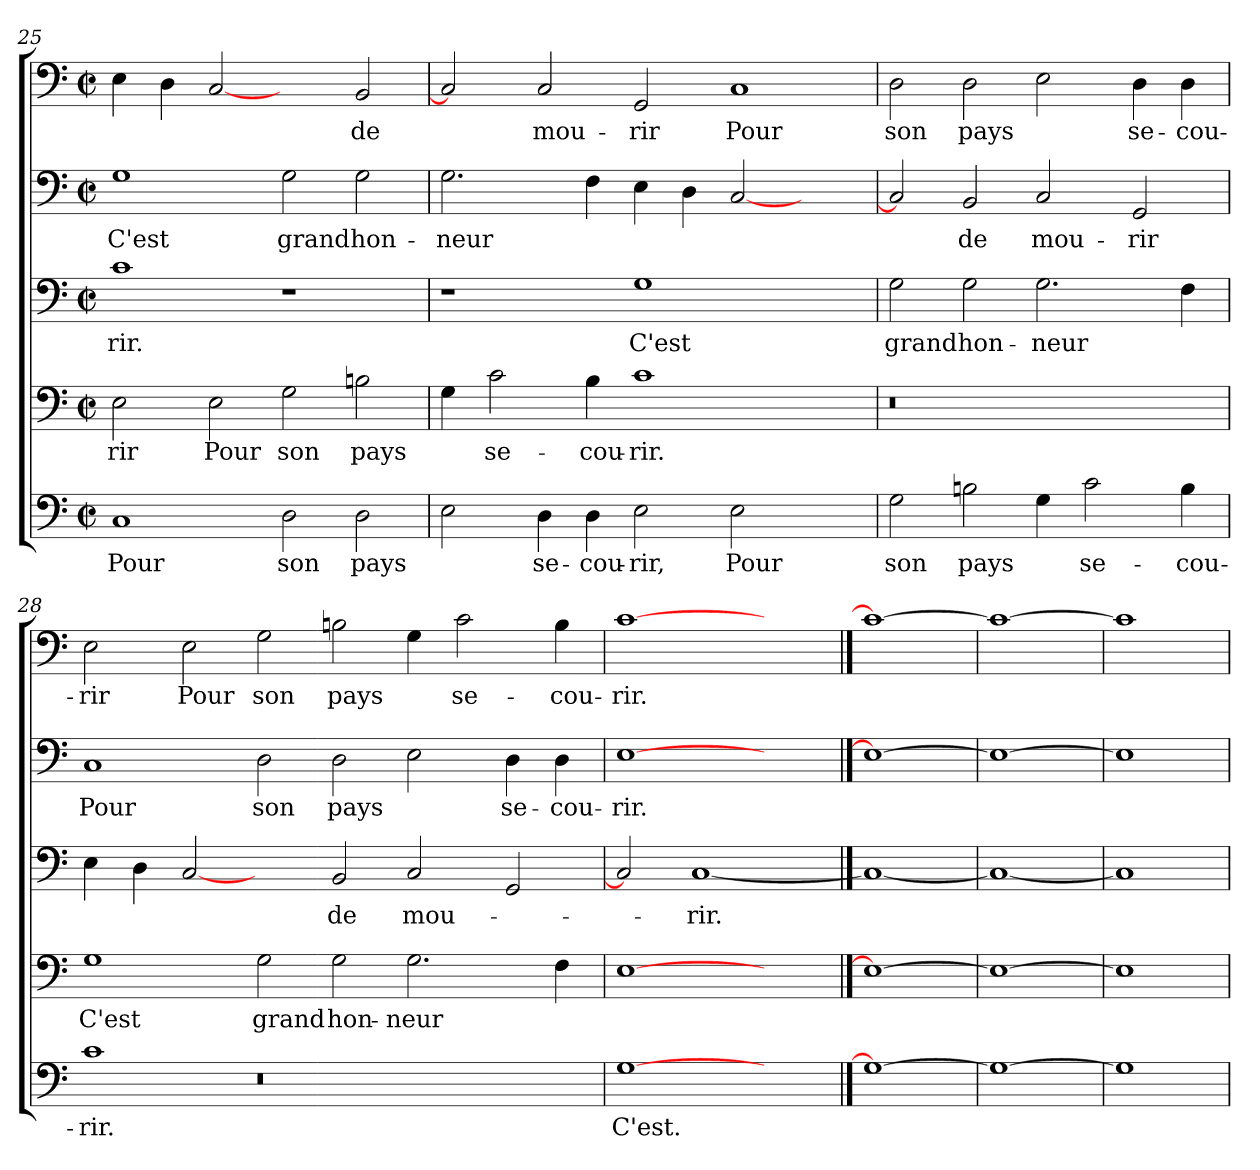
**kern	**text	**kern	**text	**kern	**text	**kern	**text	**kern	**text
*part5	*part5	*part4	*part4	*part3	*part3	*part2	*part2	*part1	*part1
*staff5	*staff5	*staff4	*staff4	*staff3	*staff3	*staff2	*staff2	*staff1	*staff1
*clefF4	*	*clefF4	*	*clefF4	*	*clefF4	*	*clefF4	*
*k[]	*	*k[]	*	*k[]	*	*k[]	*	*k[]	*
*C:	*	*C:	*	*C:	*	*C:	*	*C:	*
*M2/2	*	*M2/2	*	*M2/2	*	*M2/2	*	*M2/2	*
*met(c|)	*	*met(c|)	*	*met(c|)	*	*met(c|)	*	*met(c|)	*
=25	=25	=25	=25	=25	=25	=25	=25	=25	=25
1C/	Pour	2E\	-rir	1c\	-rir.	1G\	C'est	4E\	.
.	.	.	.	.	.	.	.	4D\	.
.	.	2E\	Pour	.	.	.	.	[2C/	.
2D\	son	2G\	son	1r	.	2G\	grand	2ryy	.
2D\	pays	2Bn\	pays	.	.	2G\	hon-	2BB/	de
!!LO:LB:g=z
=26	=26	=26	=26	=26	=26	=26	=26	=26	=26
2E\	.	4G\	.	1r	.	2.G\	-neur	2C/]	.
.	.	2c\	se-	.	.	.	.	.	.
4D\	se-	.	.	.	.	.	.	2C/	mou-
4D\	-cou-	4B\	-cou-	.	.	4F\	.	.	.
2E\	-rir,	1c\	-rir.	1G\	C'est	4E\	.	2GG/	-rir
.	.	.	.	.	.	4D\	.	.	.
2E\	Pour	.	.	.	.	[2C/	.	1C/	Pour
2ryy	.	2ryy	.	2ryy	.	2ryy	.	.	.
=27	=27	=27	=27	=27	=27	=27	=27	=27	=27
!	!	!LO:N:vis=0	!	!	!	!	!	!	!
2G\	son	1r	.	2G\	grand	2C/]	.	2D\	son
2Bn\	pays	.	.	2G\	hon-	2BB/	de	2D\	pays
4G\	.	1ryy	.	2.G\	-neur	2C/	mou-	2E\	.
2c\	se-	.	.	.	.	.	.	.	.
.	.	.	.	.	.	2GG/	-rir	4D\	se-
4B\	-cou-	.	.	4F\	.	.	.	4D\	-cou-
=28	=28	=28	=28	=28	=28	=28	=28	=28	=28
1c\	-rir.	1G\	C'est	4E\	.	1C/	Pour	2E\	-rir
.	.	.	.	4D\	.	.	.	.	.
.	.	.	.	[2C/	.	.	.	2E\	Pour
0r	.	2G\	grand	2ryy	.	2D\	son	2G\	son
.	.	2G\	hon-	2BB/	de	2D\	pays	2Bn\	pays
.	.	2.G\	-neur	2C/	mou-	2E\	.	4G\	.
.	.	.	.	.	.	.	.	2c\	se-
.	.	.	.	2GG/	.	4D\	se-	.	.
.	.	4F\	.	.	.	4D\	-cou-	4B\	-cou-
=29	=29	=29	=29	=29	=29	=29	=29	=29	=29
[1G\	C'est.	[1E\	.	2C/]	.	[1E\	-rir.	[1c\	-rir.
.	.	.	.	[1C/	-rir.	.	.	.	.
2ryy	.	2ryy	.	.	.	2ryy	.	2ryy	.
==30	==30	==30	==30	==30	==30	==30	==30	==30	==30
1G\_	.	1E\_	.	1C/_	.	1E\_	.	1c\_	.
=31	=31	=31	=31	=31	=31	=31	=31	=31	=31
1G\_	.	1E\_	.	1C/_	.	1E\_	.	1c\_	.
=32	=32	=32	=32	=32	=32	=32	=32	=32	=32
1G\]	.	1E\]	.	1C/]	.	1E\]	.	1c\]	.
=	=	=	=	=	=	=	=	=	=
*-	*-	*-	*-	*-	*-	*-	*-	*-	*-
